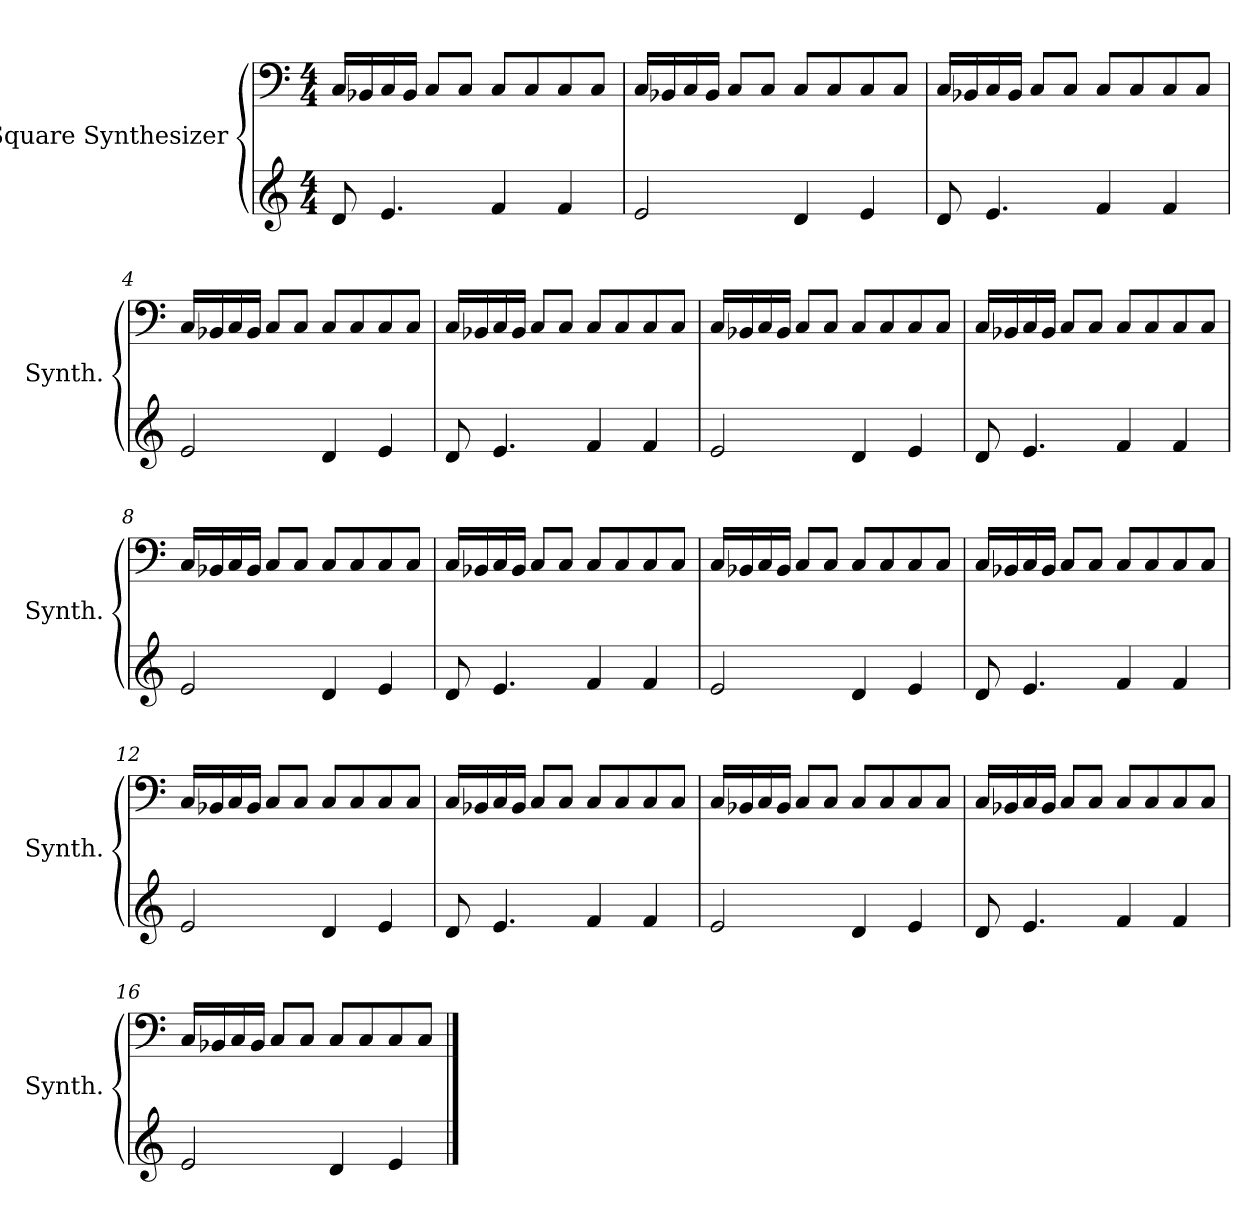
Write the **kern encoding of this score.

**kern	**kern
*part2	*part1
*staff2	*staff1
*I"Square Synthesizer	*I"Square Synthesizer
*I'Synth.	*I'Synth.
*clefG2	*clefF4
*k[]	*k[]
*M4/4	*M4/4
*MM120	*MM120
=1	=1
8d/	16C/LL
.	16BB-X/
4.e/	16C/
.	16BB-/JJ
.	8C/L
.	8C/J
4f/	8C/L
.	8C/
4f/	8C/
.	8C/J
=2	=2
2e/	16C/LL
.	16BB-X/
.	16C/
.	16BB-/JJ
.	8C/L
.	8C/J
4d/	8C/L
.	8C/
4e/	8C/
.	8C/J
=3	=3
8d/	16C/LL
.	16BB-X/
4.e/	16C/
.	16BB-/JJ
.	8C/L
.	8C/J
4f/	8C/L
.	8C/
4f/	8C/
.	8C/J
!!LO:LB:g=z
=4	=4
2e/	16C/LL
.	16BB-X/
.	16C/
.	16BB-/JJ
.	8C/L
.	8C/J
4d/	8C/L
.	8C/
4e/	8C/
.	8C/J
=5	=5
8d/	16C/LL
.	16BB-X/
4.e/	16C/
.	16BB-/JJ
.	8C/L
.	8C/J
4f/	8C/L
.	8C/
4f/	8C/
.	8C/J
=6	=6
2e/	16C/LL
.	16BB-X/
.	16C/
.	16BB-/JJ
.	8C/L
.	8C/J
4d/	8C/L
.	8C/
4e/	8C/
.	8C/J
=7	=7
8d/	16C/LL
.	16BB-X/
4.e/	16C/
.	16BB-/JJ
.	8C/L
.	8C/J
4f/	8C/L
.	8C/
4f/	8C/
.	8C/J
!!LO:LB:g=z
=8	=8
2e/	16C/LL
.	16BB-X/
.	16C/
.	16BB-/JJ
.	8C/L
.	8C/J
4d/	8C/L
.	8C/
4e/	8C/
.	8C/J
=9	=9
8d/	16C/LL
.	16BB-X/
4.e/	16C/
.	16BB-/JJ
.	8C/L
.	8C/J
4f/	8C/L
.	8C/
4f/	8C/
.	8C/J
=10	=10
2e/	16C/LL
.	16BB-X/
.	16C/
.	16BB-/JJ
.	8C/L
.	8C/J
4d/	8C/L
.	8C/
4e/	8C/
.	8C/J
=11	=11
8d/	16C/LL
.	16BB-X/
4.e/	16C/
.	16BB-/JJ
.	8C/L
.	8C/J
4f/	8C/L
.	8C/
4f/	8C/
.	8C/J
!!LO:LB:g=z
=12	=12
2e/	16C/LL
.	16BB-X/
.	16C/
.	16BB-/JJ
.	8C/L
.	8C/J
4d/	8C/L
.	8C/
4e/	8C/
.	8C/J
=13	=13
8d/	16C/LL
.	16BB-X/
4.e/	16C/
.	16BB-/JJ
.	8C/L
.	8C/J
4f/	8C/L
.	8C/
4f/	8C/
.	8C/J
=14	=14
2e/	16C/LL
.	16BB-X/
.	16C/
.	16BB-/JJ
.	8C/L
.	8C/J
4d/	8C/L
.	8C/
4e/	8C/
.	8C/J
=15	=15
8d/	16C/LL
.	16BB-X/
4.e/	16C/
.	16BB-/JJ
.	8C/L
.	8C/J
4f/	8C/L
.	8C/
4f/	8C/
.	8C/J
!!LO:LB:g=z
=16	=16
2e/	16C/LL
.	16BB-X/
.	16C/
.	16BB-/JJ
.	8C/L
.	8C/J
4d/	8C/L
.	8C/
4e/	8C/
.	8C/J
==	==
*-	*-
